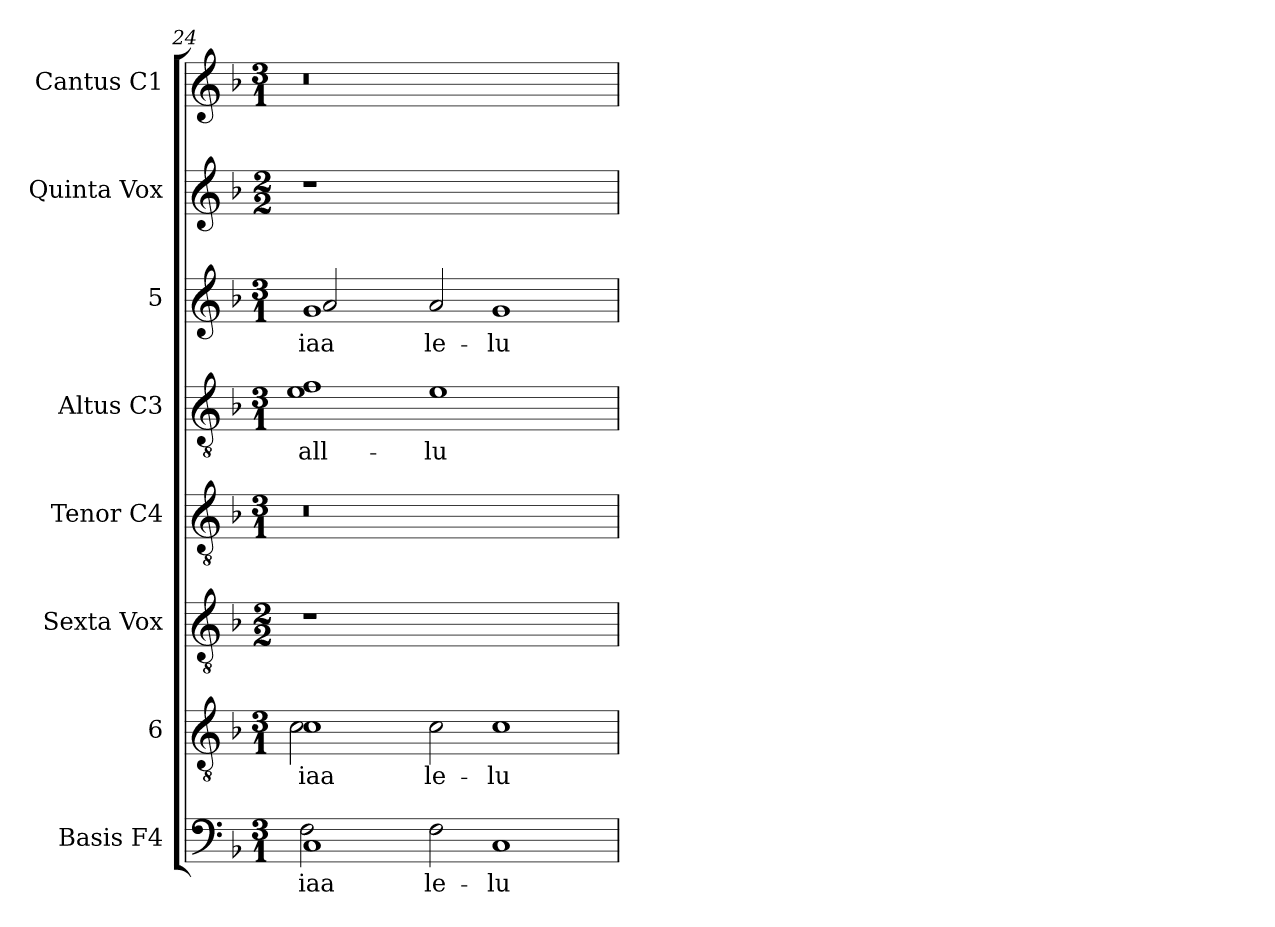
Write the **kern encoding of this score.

**kern	**text	**kern	**text	**kern	**kern	**kern	**text	**kern	**text	**kern	**kern
*part8	*part8	*part7	*part7	*part6	*part5	*part4	*part4	*part3	*part3	*part2	*part1
*staff8	*staff8	*staff7	*staff7	*staff6	*staff5	*staff4	*staff4	*staff3	*staff3	*staff2	*staff1
*I"Basis  F4	*	*I"6	*	*I"Sexta  Vox	*I"Tenor  C4	*I"Altus  C3	*	*I"5	*	*I"Quinta  Vox	*I"Cantus  C1
*I'B	*	*	*	*	*I'T	*I'A	*	*	*	*	*I'C
*clefF4	*	*clefGv2	*	*clefGv2	*clefGv2	*clefGv2	*	*clefG2	*	*clefG2	*clefG2
*k[b-]	*	*k[b-]	*	*k[b-]	*k[b-]	*k[b-]	*	*k[b-]	*	*k[b-]	*k[b-]
*F:	*	*F:	*	*F:	*F:	*F:	*	*F:	*	*F:	*F:
*M3/1	*	*M3/1	*	*M2/2	*M3/1	*M3/1	*	*M3/1	*	*M2/2	*M3/1
=24	=24	=24	=24	=24	=24	=24	=24	=24	=24	=24	=24
*^	*	*	*	*	*	*	*	*	*	*	*
!	!	!LO:LY:b:cj	!	!LO:LY:b:cj	!	!	!	!LO:LY:b:cj	!	!LO:LY:b:cj	!	!
*	*	*	*^	*	*	*	*	*	*^	*	*	*
1C	2F\	-iaa	1c	2c\	-iaa	1r	0r	1e 1f	all-	1g	2a/	-iaa	1r	0r
.	0ryy	.	.	0ryy	.	.	.	.	.	.	0ryy	.	.	.
!	!	!LO:LY:b:cj	!	!	!LO:LY:b:cj	!	!	!	!LO:LY:b:cj	!	!	!LO:LY:b:cj	!	!
2F\	.	le-	2c\	.	le-	1.ryy	.	1e	-lu-	2a/	.	le-	1.ryy	.
!	!	!LO:LY:b:cj	!	!	!LO:LY:b:cj	!	!	!	!	!	!	!LO:LY:b:cj	!	!
1C	.	-lu-	1c	.	-lu-	.	.	.	.	1g	.	-lu-	.	.
.	.	.	.	.	.	.	2ryy	2ryy	.	.	.	.	.	2ryy
*v	*v	*	*	*	*	*	*	*	*	*v	*v	*	*	*
*	*	*v	*v	*	*	*	*	*	*	*	*	*
=	=	=	=	=	=	=	=	=	=	=	=
*-	*-	*-	*-	*-	*-	*-	*-	*-	*-	*-	*-
